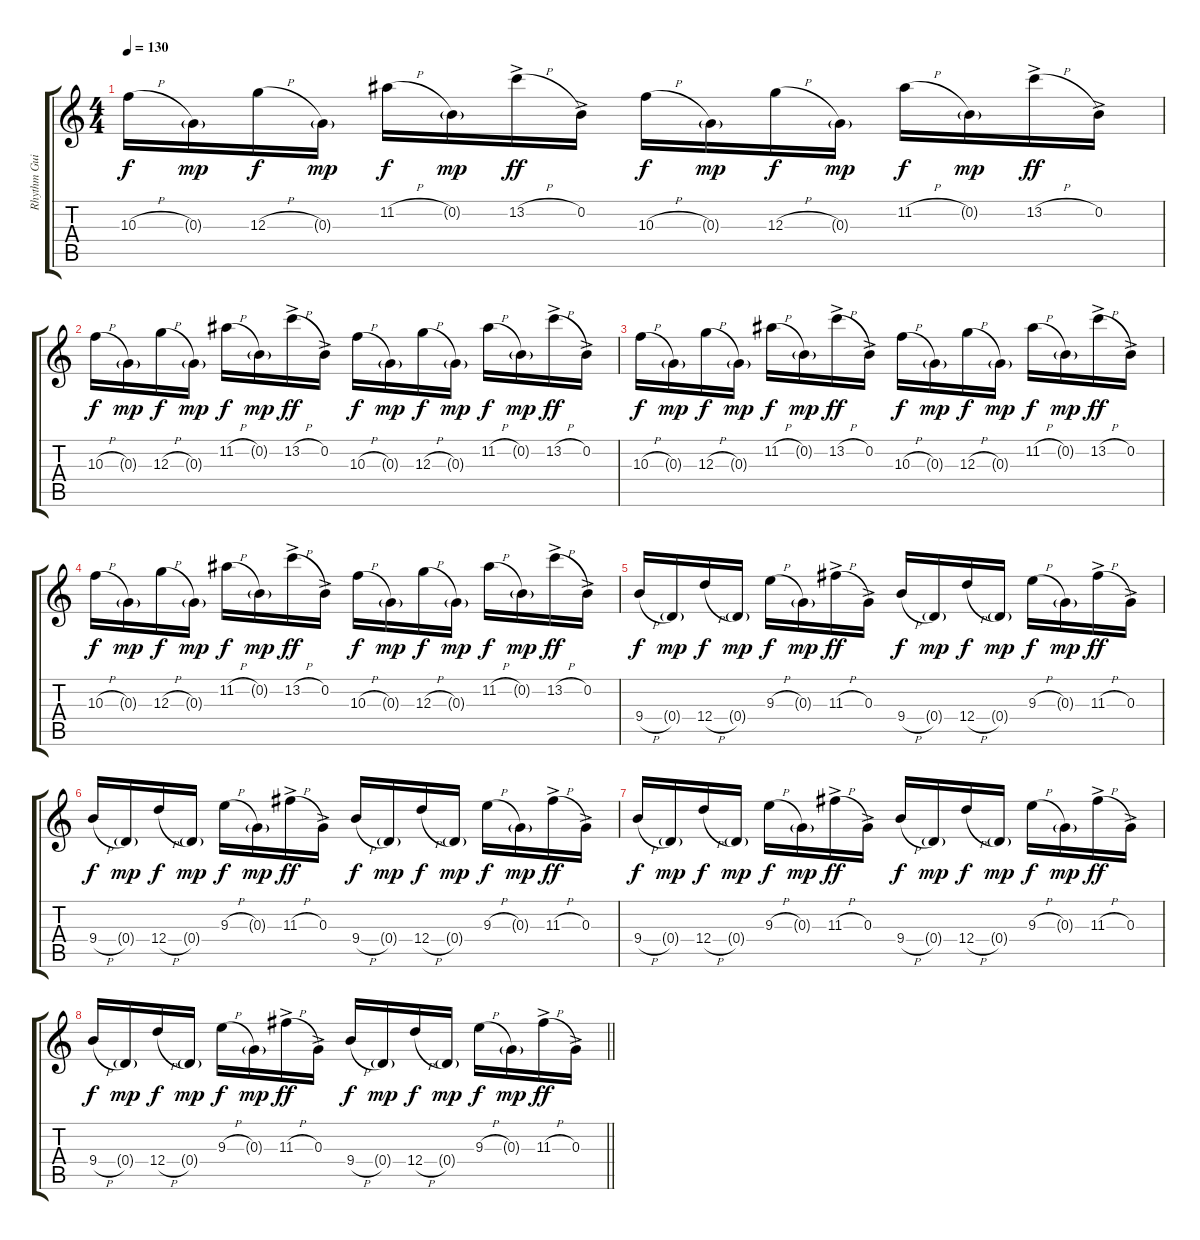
\track ("Rhythm Guitar 2" "Rhythm Gui") {instrument overdrivenguitar}
\staff {score tabs}
\tuning (E4 B3 G3 D3 A2 E2) {hide}
\ts (4 4)
\tempo 130
\clef g2
\ks c
10.3{h}.16{dy f} 0.3{g}.16{dy mp} 12.3{h}.16{dy f} 0.3{g}.16{dy mp} 11.2{h}.16{dy f} 0.2{g}.16{dy mp} 13.2{h ac}.16{dy ff} 0.2{ac}.16 10.3{h}.16{dy f} 0.3{g}.16{dy mp} 12.3{h}.16{dy f} 0.3{g}.16{dy mp} 11.2{h}.16{dy f} 0.2{g}.16{dy mp} 13.2{h ac}.16{dy ff} 0.2{ac}.16 |
10.3{h}.16{dy f} 0.3{g}.16{dy mp} 12.3{h}.16{dy f} 0.3{g}.16{dy mp} 11.2{h}.16{dy f} 0.2{g}.16{dy mp} 13.2{h ac}.16{dy ff} 0.2{ac}.16 10.3{h}.16{dy f} 0.3{g}.16{dy mp} 12.3{h}.16{dy f} 0.3{g}.16{dy mp} 11.2{h}.16{dy f} 0.2{g}.16{dy mp} 13.2{h ac}.16{dy ff} 0.2{ac}.16 |
10.3{h}.16{dy f} 0.3{g}.16{dy mp} 12.3{h}.16{dy f} 0.3{g}.16{dy mp} 11.2{h}.16{dy f} 0.2{g}.16{dy mp} 13.2{h ac}.16{dy ff} 0.2{ac}.16 10.3{h}.16{dy f} 0.3{g}.16{dy mp} 12.3{h}.16{dy f} 0.3{g}.16{dy mp} 11.2{h}.16{dy f} 0.2{g}.16{dy mp} 13.2{h ac}.16{dy ff} 0.2{ac}.16 |
10.3{h}.16{dy f} 0.3{g}.16{dy mp} 12.3{h}.16{dy f} 0.3{g}.16{dy mp} 11.2{h}.16{dy f} 0.2{g}.16{dy mp} 13.2{h ac}.16{dy ff} 0.2{ac}.16 10.3{h}.16{dy f} 0.3{g}.16{dy mp} 12.3{h}.16{dy f} 0.3{g}.16{dy mp} 11.2{h}.16{dy f} 0.2{g}.16{dy mp} 13.2{h ac}.16{dy ff} 0.2{ac}.16 |
9.4{h}.16{dy f} 0.4{g}.16{dy mp} 12.4{h}.16{dy f} 0.4{g}.16{dy mp} 9.3{h}.16{dy f} 0.3{g}.16{dy mp} 11.3{h ac}.16{dy ff} 0.3{ac}.16 9.4{h}.16{dy f} 0.4{g}.16{dy mp} 12.4{h}.16{dy f} 0.4{g}.16{dy mp} 9.3{h}.16{dy f} 0.3{g}.16{dy mp} 11.3{h ac}.16{dy ff} 0.3{ac}.16 |
9.4{h}.16{dy f} 0.4{g}.16{dy mp} 12.4{h}.16{dy f} 0.4{g}.16{dy mp} 9.3{h}.16{dy f} 0.3{g}.16{dy mp} 11.3{h ac}.16{dy ff} 0.3{ac}.16 9.4{h}.16{dy f} 0.4{g}.16{dy mp} 12.4{h}.16{dy f} 0.4{g}.16{dy mp} 9.3{h}.16{dy f} 0.3{g}.16{dy mp} 11.3{h ac}.16{dy ff} 0.3{ac}.16 |
9.4{h}.16{dy f} 0.4{g}.16{dy mp} 12.4{h}.16{dy f} 0.4{g}.16{dy mp} 9.3{h}.16{dy f} 0.3{g}.16{dy mp} 11.3{h ac}.16{dy ff} 0.3{ac}.16 9.4{h}.16{dy f} 0.4{g}.16{dy mp} 12.4{h}.16{dy f} 0.4{g}.16{dy mp} 9.3{h}.16{dy f} 0.3{g}.16{dy mp} 11.3{h ac}.16{dy ff} 0.3{ac}.16 |
\barLineRight lightlight
9.4{h}.16{dy f} 0.4{g}.16{dy mp} 12.4{h}.16{dy f} 0.4{g}.16{dy mp} 9.3{h}.16{dy f} 0.3{g}.16{dy mp} 11.3{h ac}.16{dy ff} 0.3{ac}.16 9.4{h}.16{dy f} 0.4{g}.16{dy mp} 12.4{h}.16{dy f} 0.4{g}.16{dy mp} 9.3{h}.16{dy f} 0.3{g}.16{dy mp} 11.3{h ac}.16{dy ff} 0.3{ac}.16
